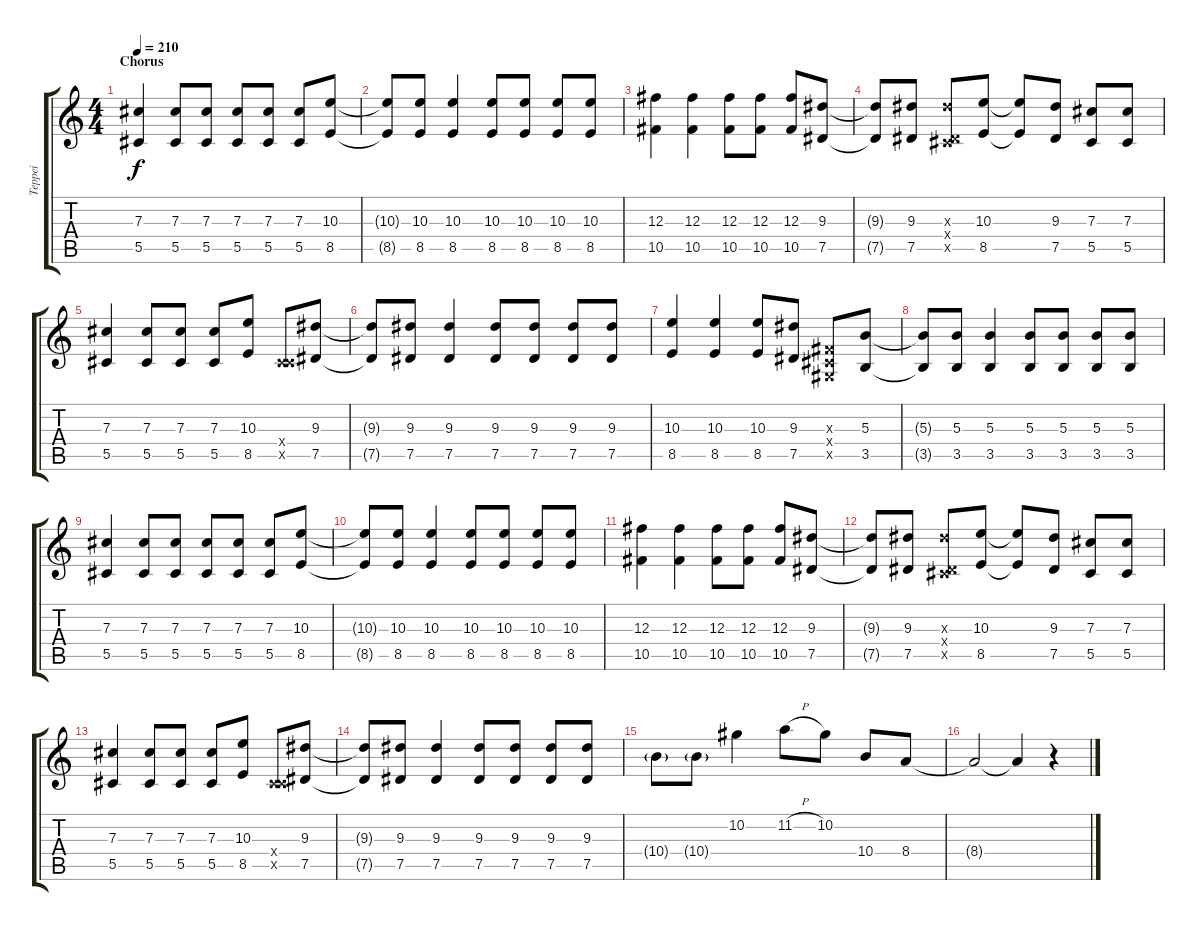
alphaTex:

\track ("Teppei" "Teppei") {instrument overdrivenguitar}
\staff {score tabs}
\tuning (Eb4 Bb3 Gb3 Db3 Ab2 Db2) {hide}
\ts (4 4)
\section ("" "Chorus")
\tempo 210
\clef g2
\ks c
(7.3 5.5).4{dy f} (7.3 5.5).8 (7.3 5.5).8 (7.3 5.5).8 (7.3 5.5).8 (7.3 5.5).8 (10.3 8.5).8 |
(10.3{t} 8.5{t}).8 (10.3 8.5).8 (10.3 8.5).4 (10.3 8.5).8 (10.3 8.5).8 (10.3 8.5).8 (10.3 8.5).8 |
(12.3 10.5).4 (12.3 10.5).4 (12.3 10.5).8 (12.3 10.5).8 (12.3 10.5).8 (9.3 7.5).8 |
(9.3{t} 7.5{t}).8 (9.3 7.5).8 (9.3{x} 0.4{x} 7.5{x}).8 (10.3 8.5).8 (10.3{t} 8.5{t}).8 (9.3 7.5).8 (7.3 5.5).8 (7.3 5.5).8 |
(7.3 5.5).4 (7.3 5.5).8 (7.3 5.5).8 (7.3 5.5).8 (10.3 8.5).8 (0.4{x} 5.5{x}).8 (9.3 7.5).8 |
(9.3{t} 7.5{t}).8 (9.3 7.5).8 (9.3 7.5).4 (9.3 7.5).8 (9.3 7.5).8 (9.3 7.5).8 (9.3 7.5).8 |
(10.3 8.5).4 (10.3 8.5).4 (10.3 8.5).8 (9.3 7.5).8 (0.3{x} 0.4{x} 0.5{x}).8 (5.3 3.5).8 |
(5.3{t} 3.5{t}).8 (5.3 3.5).8 (5.3 3.5).4 (5.3 3.5).8 (5.3 3.5).8 (5.3 3.5).8 (5.3 3.5).8 |
(7.3 5.5).4 (7.3 5.5).8 (7.3 5.5).8 (7.3 5.5).8 (7.3 5.5).8 (7.3 5.5).8 (10.3 8.5).8 |
(10.3{t} 8.5{t}).8 (10.3 8.5).8 (10.3 8.5).4 (10.3 8.5).8 (10.3 8.5).8 (10.3 8.5).8 (10.3 8.5).8 |
(12.3 10.5).4 (12.3 10.5).4 (12.3 10.5).8 (12.3 10.5).8 (12.3 10.5).8 (9.3 7.5).8 |
(9.3{t} 7.5{t}).8 (9.3 7.5).8 (9.3{x} 0.4{x} 7.5{x}).8 (10.3 8.5).8 (10.3{t} 8.5{t}).8 (9.3 7.5).8 (7.3 5.5).8 (7.3 5.5).8 |
(7.3 5.5).4 (7.3 5.5).8 (7.3 5.5).8 (7.3 5.5).8 (10.3 8.5).8 (0.4{x} 5.5{x}).8 (9.3 7.5).8 |
(9.3{t} 7.5{t}).8 (9.3 7.5).8 (9.3 7.5).4 (9.3 7.5).8 (9.3 7.5).8 (9.3 7.5).8 (9.3 7.5).8 |
10.4{g}.8 10.4{g}.8 10.2.4 11.2{h}.8 10.2.8 10.4.8 8.4.8 |
8.4{t}.2 8.4{t}.4 r.4
